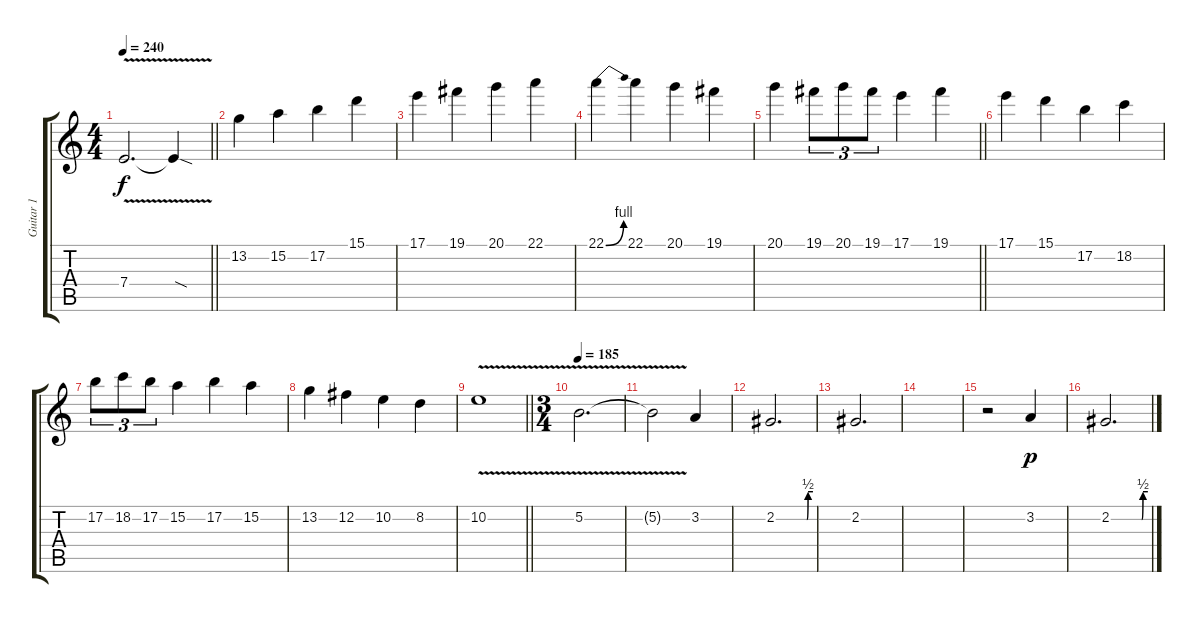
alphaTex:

\track ("Guitar 1" "Guitar 1") {instrument distortionguitar}
\staff {score tabs}
\tuning (B3 Gb3 D3 A2 E2 B1) {hide}
\ts (4 4)
\tempo 240
\clef g2
\barLineRight lightlight
\ks c
7.4{v}.2{d dy f} 7.4{sod t}.4 |
13.2.4 15.2.4 17.2.4 15.1.4 |
17.1.4 19.1.4 20.1.4 22.1.4 |
22.1{be (bend 0 0 60 4)}.4 22.1.4 20.1.4 19.1.4 |
\barLineRight lightlight
20.1.4 19.1.8{tu (3 2)} 20.1.8{tu (3 2)} 19.1.8{tu (3 2)} 17.1.4 19.1.4 |
17.1.4 15.1.4 17.2.4 18.2.4 |
17.2.8{tu (3 2)} 18.2.8{tu (3 2)} 17.2.8{tu (3 2)} 15.2.4 17.2.4 15.2.4 |
13.2.4 12.2.4 10.2.4 8.2.4 |
\barLineRight lightlight
10.2{v}.1 |
\ts (3 4)
\tempo 185
5.2{v}.2{d} |
5.2{t}.2 3.2.4 |
2.2{be (custom 0 0 50 0 52 2 60 2)}.2{d} |
2.2.2{d} |
|
r.2 3.2.4{dy p} |
2.2{be (custom 0 0 50 0 52 2 60 2)}.2{d}
